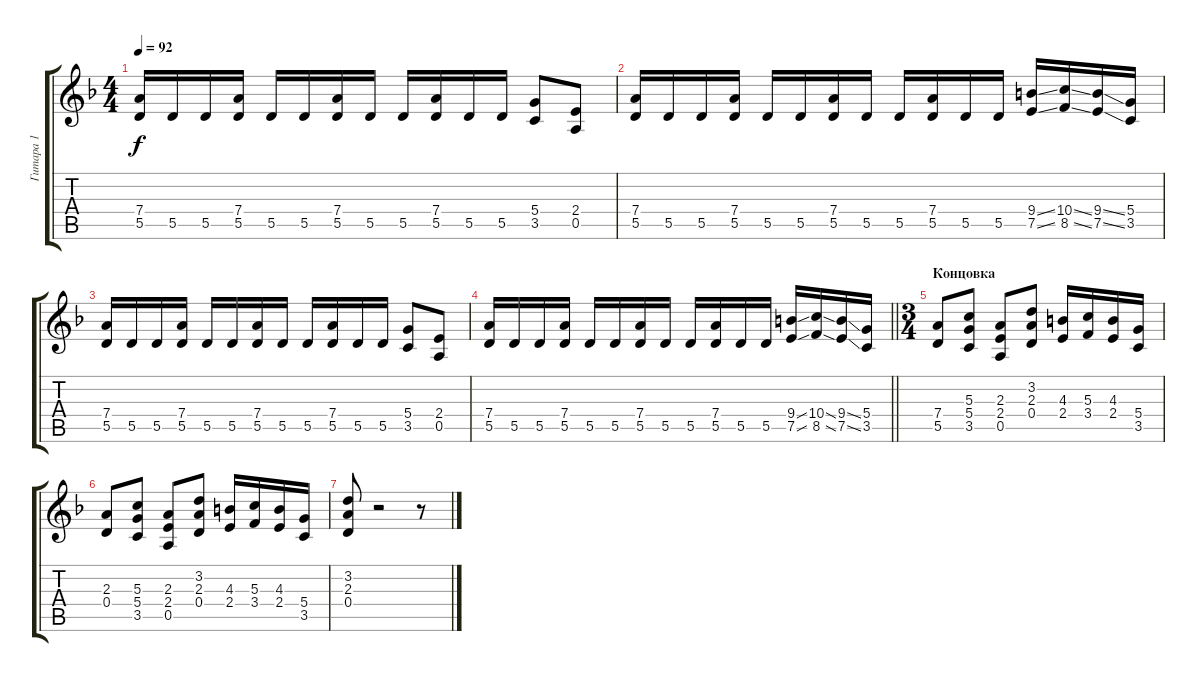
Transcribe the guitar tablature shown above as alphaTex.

\track ("Гитара 1" "Гитара 1") {instrument distortionguitar}
\staff {score tabs}
\tuning (E4 B3 G3 D3 A2 E2) {hide}
\ts (4 4)
\tempo 92
\clef g2
\ks dminor
(7.4 5.5).16{dy f} 5.5.16 5.5.16 (7.4 5.5).16 5.5.16 5.5.16 (7.4 5.5).16 5.5.16 5.5.16 (7.4 5.5).16 5.5.16 5.5.16 (5.4 3.5).8 (2.4 0.5).8 |
(7.4 5.5).16 5.5.16 5.5.16 (7.4 5.5).16 5.5.16 5.5.16 (7.4 5.5).16 5.5.16 5.5.16 (7.4 5.5).16 5.5.16 5.5.16 (9.4{ss} 7.5{ss}).16 (10.4{ss} 8.5{ss}).16 (9.4{ss} 7.5{ss}).16 (5.4 3.5).16 |
(7.4 5.5).16 5.5.16 5.5.16 (7.4 5.5).16 5.5.16 5.5.16 (7.4 5.5).16 5.5.16 5.5.16 (7.4 5.5).16 5.5.16 5.5.16 (5.4 3.5).8 (2.4 0.5).8 |
\barLineRight lightlight
(7.4 5.5).16 5.5.16 5.5.16 (7.4 5.5).16 5.5.16 5.5.16 (7.4 5.5).16 5.5.16 5.5.16 (7.4 5.5).16 5.5.16 5.5.16 (9.4{ss} 7.5{ss}).16 (10.4{ss} 8.5{ss}).16 (9.4{ss} 7.5{ss}).16 (5.4 3.5).16 |
\ts (3 4)
\section ("" "Концовка")
(7.4 5.5).8 (5.3 5.4 3.5).8 (2.3 2.4 0.5).8 (3.2 2.3 0.4).8 (4.3 2.4).16 (5.3 3.4).16 (4.3 2.4).16 (5.4 3.5).16 |
(2.3 0.4).8 (5.3 5.4 3.5).8 (2.3 2.4 0.5).8 (3.2 2.3 0.4).8 (4.3 2.4).16 (5.3 3.4).16 (4.3 2.4).16 (5.4 3.5).16 |
(3.2 2.3 0.4).8 r.2 r.8
